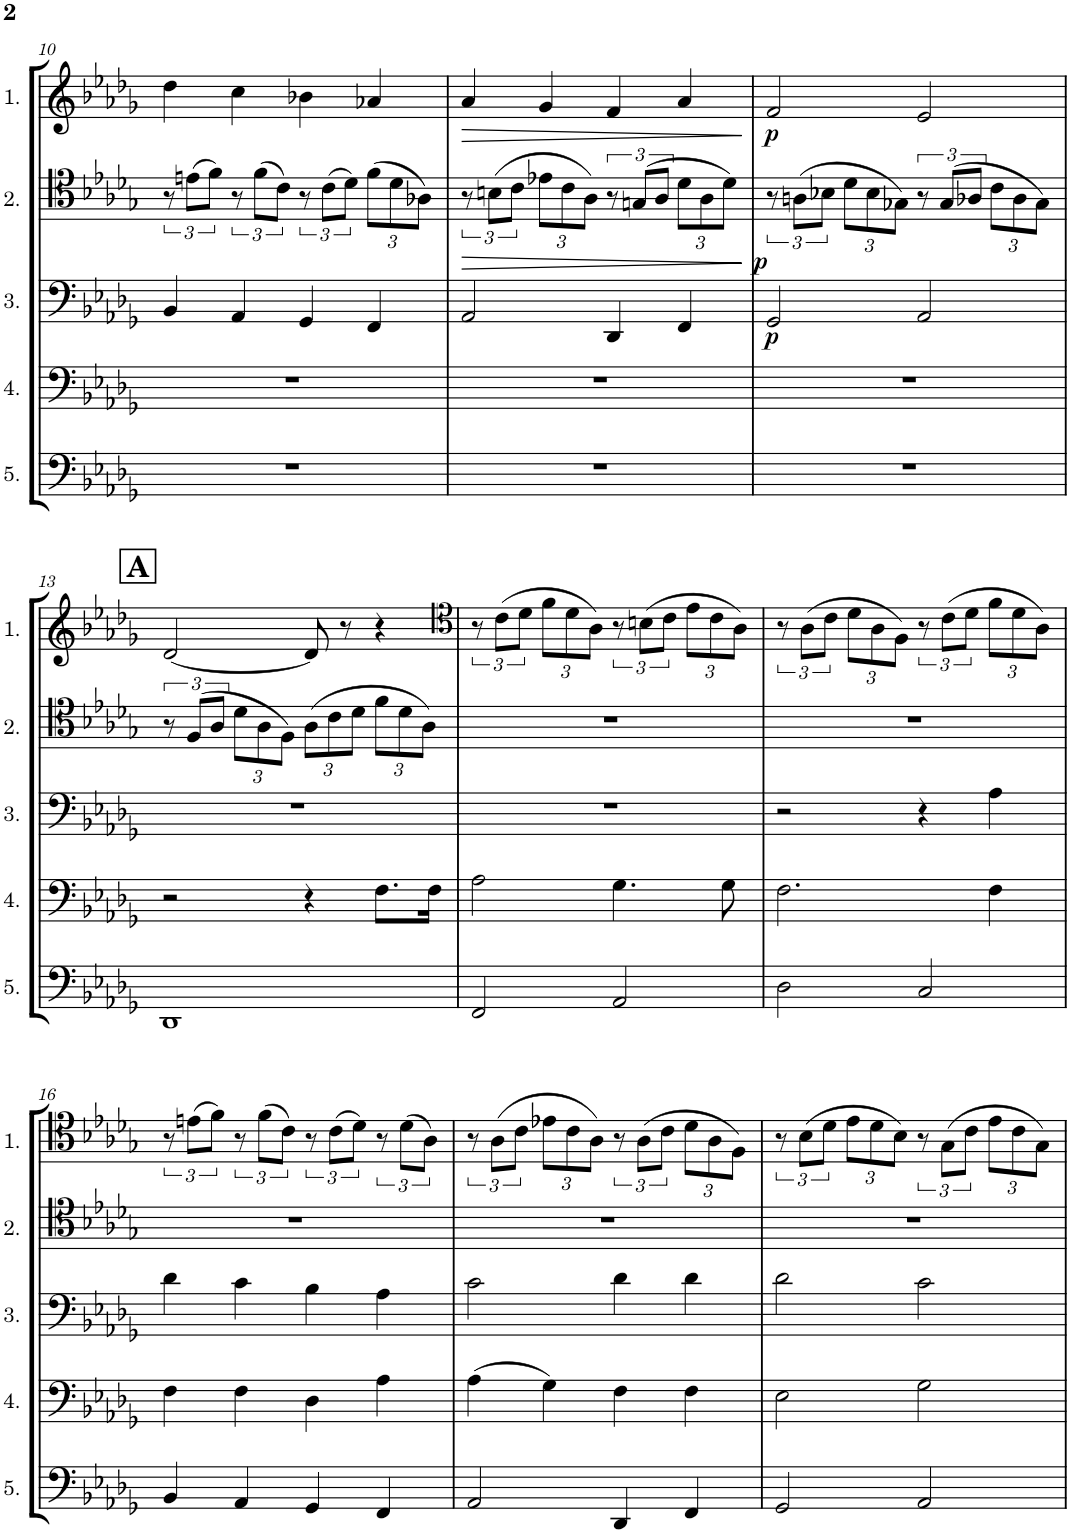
**kern	**kern	**kern	**dynam	**kern	**dynam	**kern	**dynam
*part5	*part4	*part3	*part3	*part2	*part2	*part1	*part1
*staff5	*staff4	*staff3	*staff3	*staff2	*staff2	*staff1	*staff1
*I"Cello 5	*I"Cello 4	*I"Cello 3	*	*I"Cello 2	*	*I"Cello 1	*
!!LO:PB:g=z
*clefF4	*clefF4	*clefF4	*	*clefC4	*	*clefG2	*
*k[b-e-a-d-g-]	*k[b-e-a-d-g-]	*k[b-e-a-d-g-]	*	*k[b-e-a-d-g-]	*	*k[b-e-a-d-g-]	*
*M4/4	*M4/4	*M4/4	*	*M4/4	*	*M4/4	*
*met(c)	*met(c)	*met(c)	*	*met(c)	*	*met(c)	*
=10	=10	=10	=10	=10	=10	=10	=10
1r	1r	4BB-/	.	12r	.	4dd-\	.
.	.	.	.	(12en\L	.	.	.
.	.	.	.	12f\J)	.	.	.
.	.	4AA-/	.	12r	.	4cc\	.
.	.	.	.	(12f\L	.	.	.
.	.	.	.	12c\J)	.	.	.
.	.	4GG-/	.	12r	.	4b-X\	.
.	.	.	.	(12c\L	.	.	.
.	.	.	.	12d-\J)	.	.	.
*	*	*	*	*Xbrackettup	*	*	*
.	.	4FF/	.	(12f\L	.	4a-X/	.
.	.	.	.	12d-\	.	.	.
.	.	.	.	12A-X\J)	.	.	.
=11	=11	=11	=11	=11	=11	=11	=11
*	*	*	*	*brackettup	*	*	*
!	!	!	!	!	!LO:HP:b	!	!LO:HP:b
1r	1r	2AA-/	.	12r	>	4a-/	>
.	.	.	.	(12Bn\L	.	.	.
.	.	.	.	12c\J	.	.	.
*	*	*	*	*Xbrackettup	*	*	*
.	.	.	.	12e-X\L	.	4g-/	.
.	.	.	.	12c\	.	.	.
.	.	.	.	12A-\J)	.	.	.
*	*	*	*	*brackettup	*	*	*
.	.	4DD-/	.	12r	.	4f/	.
.	.	.	.	(12Gn/L	.	.	.
.	.	.	.	12A-/J	.	.	.
*	*	*	*	*Xbrackettup	*	*	*
.	.	4FF/	.	12d-\L	.	4a-/	.
.	.	.	.	12A-\	.	.	.
.	.	.	.	12d-\J)	.	.	.
.	.	.	.	.	]	.	]
=12	=12	=12	=12	=12	=12	=12	=12
*	*	*	*	*brackettup	*	*	*
!	!	!	!LO:DY:b	!	!LO:DY:b	!	!LO:DY:b
1r	1r	2GG-/	p	12r	p	2f/	p
.	.	.	.	(12An\L	.	.	.
.	.	.	.	12B-X\J	.	.	.
*	*	*	*	*Xbrackettup	*	*	*
.	.	.	.	12d-\L	.	.	.
.	.	.	.	12B-\	.	.	.
.	.	.	.	12G-X\J)	.	.	.
*	*	*	*	*brackettup	*	*	*
.	.	2AA-/	.	12r	.	2e-/	.
.	.	.	.	(12G-/L	.	.	.
.	.	.	.	12A-X/J	.	.	.
*	*	*	*	*Xbrackettup	*	*	*
.	.	.	.	12c\L	.	.	.
.	.	.	.	12A-\	.	.	.
.	.	.	.	12G-\J)	.	.	.
!!LO:LB:g=z
!!LO:REH:place=s1:a:B:cj:fs=14:t=A
=13	=13	=13	=13	=13	=13	=13	=13
*	*	*	*	*brackettup	*	*	*
1DD-	2r	1r	.	12r	.	[2d-/	.
.	.	.	.	(12F/L	.	.	.
.	.	.	.	12A-/J	.	.	.
*	*	*	*	*Xbrackettup	*	*	*
.	.	.	.	12d-\L	.	.	.
.	.	.	.	12A-\	.	.	.
.	.	.	.	12F\J)	.	.	.
.	4r	.	.	(12A-\L	.	8d-/]	.
.	.	.	.	12c\	.	.	.
.	.	.	.	.	.	8r	.
.	.	.	.	12d-\J	.	.	.
.	8.F\L	.	.	12f\L	.	4r	.
.	.	.	.	12d-\	.	.	.
.	.	.	.	12A-\J)	.	.	.
.	16F\Jk	.	.	.	.	.	.
=14	=14	=14	=14	=14	=14	=14	=14
*	*	*	*	*	*	*clefC4	*
2FF/	2A-\	1r	.	1r	.	12r	.
.	.	.	.	.	.	(12c\L	.
.	.	.	.	.	.	12d-\J	.
*	*	*	*	*	*	*Xbrackettup	*
.	.	.	.	.	.	12f\L	.
.	.	.	.	.	.	12d-\	.
.	.	.	.	.	.	12A-\J)	.
*	*	*	*	*	*	*brackettup	*
2AA-/	4.G-\	.	.	.	.	12r	.
.	.	.	.	.	.	(12Bn\L	.
.	.	.	.	.	.	12c\J	.
*	*	*	*	*	*	*Xbrackettup	*
.	.	.	.	.	.	12e-\L	.
.	.	.	.	.	.	12c\	.
.	8G-\	.	.	.	.	.	.
.	.	.	.	.	.	12A-\J)	.
=15	=15	=15	=15	=15	=15	=15	=15
*	*	*	*	*	*	*brackettup	*
2D-\	2.F\	2r	.	1r	.	12r	.
.	.	.	.	.	.	(12A-\L	.
.	.	.	.	.	.	12c\J	.
*	*	*	*	*	*	*Xbrackettup	*
.	.	.	.	.	.	12d-\L	.
.	.	.	.	.	.	12A-\	.
.	.	.	.	.	.	12F\J)	.
*	*	*	*	*	*	*brackettup	*
2C/	.	4r	.	.	.	12r	.
.	.	.	.	.	.	(12c\L	.
.	.	.	.	.	.	12d-\J	.
*	*	*	*	*	*	*Xbrackettup	*
.	4F\	4A-\	.	.	.	12f\L	.
.	.	.	.	.	.	12d-\	.
.	.	.	.	.	.	12A-\J)	.
!!LO:LB:g=z
=16	=16	=16	=16	=16	=16	=16	=16
*	*	*	*	*	*	*brackettup	*
4BB-/	4F\	4d-\	.	1r	.	12r	.
.	.	.	.	.	.	(12en\L	.
.	.	.	.	.	.	12f\J)	.
4AA-/	4F\	4c\	.	.	.	12r	.
.	.	.	.	.	.	(12f\L	.
.	.	.	.	.	.	12c\J)	.
4GG-/	4D-\	4B-\	.	.	.	12r	.
.	.	.	.	.	.	(12c\L	.
.	.	.	.	.	.	12d-\J)	.
4FF/	4A-\	4A-\	.	.	.	12r	.
.	.	.	.	.	.	(12d-\L	.
.	.	.	.	.	.	12A-\J)	.
=17	=17	=17	=17	=17	=17	=17	=17
2AA-/	(4A-\	2c\	.	1r	.	12r	.
.	.	.	.	.	.	(12A-\L	.
.	.	.	.	.	.	12c\J	.
*	*	*	*	*	*	*Xbrackettup	*
.	4G-\)	.	.	.	.	12e-X\L	.
.	.	.	.	.	.	12c\	.
.	.	.	.	.	.	12A-\J)	.
*	*	*	*	*	*	*brackettup	*
4DD-/	4F\	4d-\	.	.	.	12r	.
.	.	.	.	.	.	(12A-\L	.
.	.	.	.	.	.	12c\J	.
*	*	*	*	*	*	*Xbrackettup	*
4FF/	4F\	4d-\	.	.	.	12d-\L	.
.	.	.	.	.	.	12A-\	.
.	.	.	.	.	.	12F\J)	.
=18	=18	=18	=18	=18	=18	=18	=18
*	*	*	*	*	*	*brackettup	*
2GG-/	2E-\	2d-\	.	1r	.	12r	.
.	.	.	.	.	.	(12B-\L	.
.	.	.	.	.	.	12d-\J	.
*	*	*	*	*	*	*Xbrackettup	*
.	.	.	.	.	.	12e-\L	.
.	.	.	.	.	.	12d-\	.
.	.	.	.	.	.	12B-\J)	.
*	*	*	*	*	*	*brackettup	*
2AA-/	2G-\	2c\	.	.	.	12r	.
.	.	.	.	.	.	(12G-\L	.
.	.	.	.	.	.	12c\J	.
*	*	*	*	*	*	*Xbrackettup	*
.	.	.	.	.	.	12e-\L	.
.	.	.	.	.	.	12c\	.
.	.	.	.	.	.	12G-\J)	.
=	=	=	=	=	=	=	=
*-	*-	*-	*-	*-	*-	*-	*-
